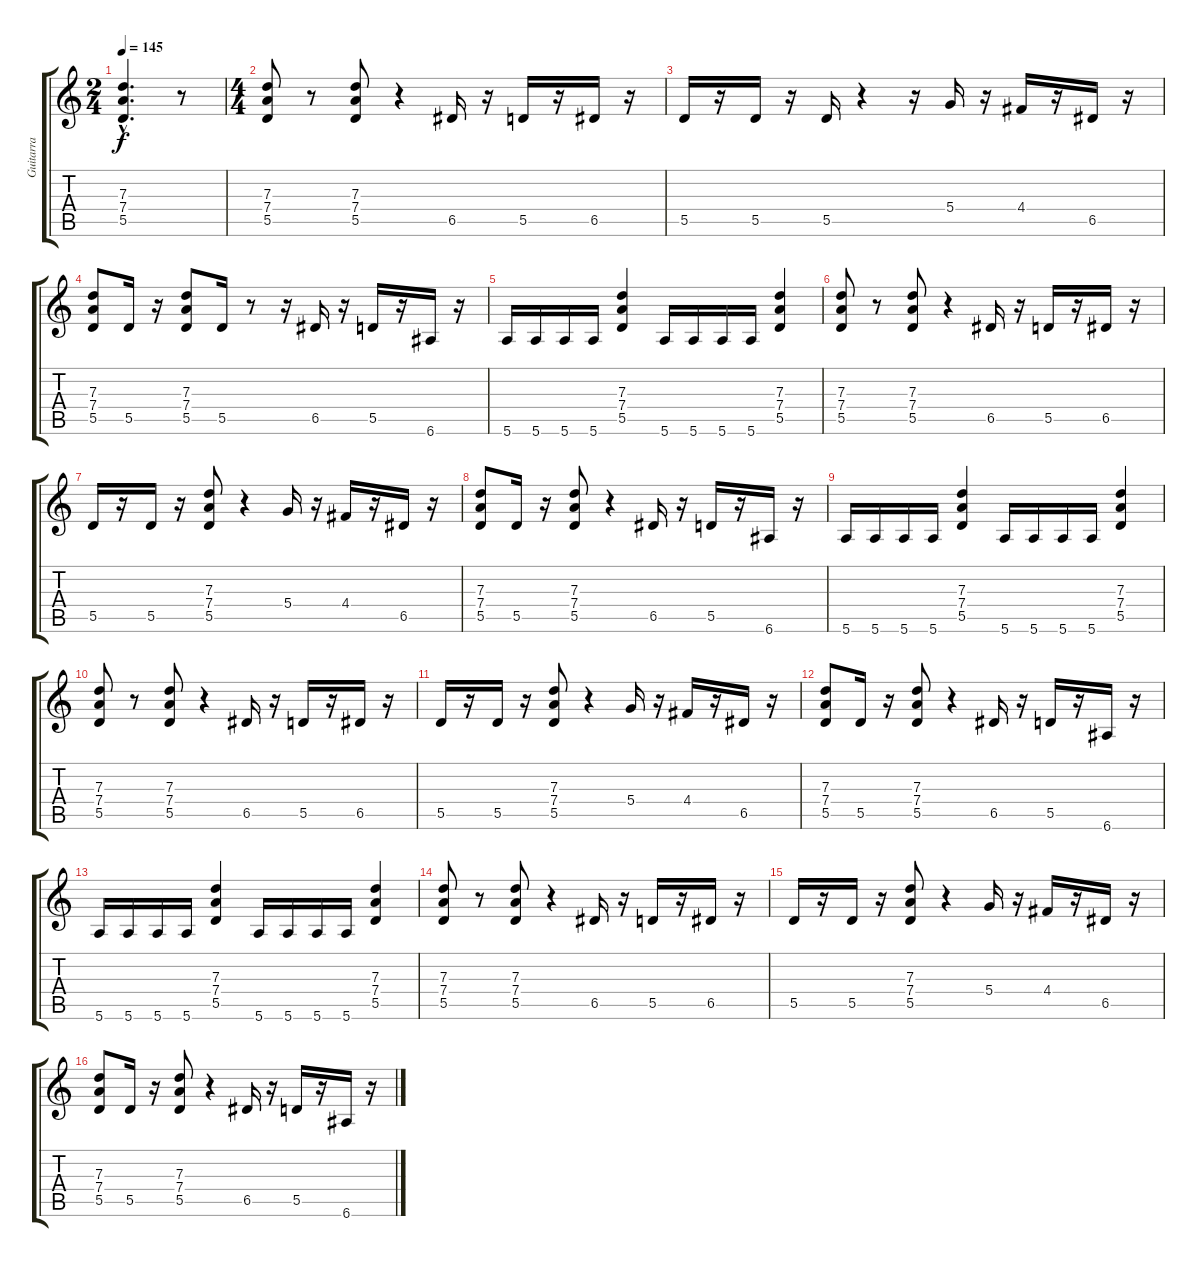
\track ("Guitarra" "Guitarra") {instrument overdrivenguitar}
\staff {score tabs}
\tuning (E4 B3 G3 D3 A2 E2) {hide}
\ts (2 4)
\tempo 145
\clef g2
\ks c
(7.3{hac} 7.4{hac} 5.5{hac}).4{d dy f} r.8 |
\ts (4 4)
(7.3 7.4 5.5).8 r.8 (7.3 7.4 5.5).8 r.4 6.5.16 r.16 5.5.16 r.16 6.5.16 r.16 |
5.5.16 r.16 5.5.16 r.16 5.5.16 r.4 r.16 5.4.16 r.16 4.4.16 r.16 6.5.16 r.16 |
(7.3 7.4 5.5).8 5.5.16 r.16 (7.3 7.4 5.5).8 5.5.16 r.8 r.16 6.5.16 r.16 5.5.16 r.16 6.6.16 r.16 |
5.6.16 5.6.16 5.6.16 5.6.16 (7.3 7.4 5.5).4 5.6.16 5.6.16 5.6.16 5.6.16 (7.3 7.4 5.5).4 |
(7.3 7.4 5.5).8 r.8 (7.3 7.4 5.5).8 r.4 6.5.16 r.16 5.5.16 r.16 6.5.16 r.16 |
5.5.16 r.16 5.5.16 r.16 (7.3 7.4 5.5).8 r.4 5.4.16 r.16 4.4.16 r.16 6.5.16 r.16 |
(7.3 7.4 5.5).8 5.5.16 r.16 (7.3 7.4 5.5).8 r.4 6.5.16 r.16 5.5.16 r.16 6.6.16 r.16 |
5.6.16 5.6.16 5.6.16 5.6.16 (7.3 7.4 5.5).4 5.6.16 5.6.16 5.6.16 5.6.16 (7.3 7.4 5.5).4 |
(7.3 7.4 5.5).8 r.8 (7.3 7.4 5.5).8 r.4 6.5.16 r.16 5.5.16 r.16 6.5.16 r.16 |
5.5.16 r.16 5.5.16 r.16 (7.3 7.4 5.5).8 r.4 5.4.16 r.16 4.4.16 r.16 6.5.16 r.16 |
(7.3 7.4 5.5).8 5.5.16 r.16 (7.3 7.4 5.5).8 r.4 6.5.16 r.16 5.5.16 r.16 6.6.16 r.16 |
5.6.16 5.6.16 5.6.16 5.6.16 (7.3 7.4 5.5).4 5.6.16 5.6.16 5.6.16 5.6.16 (7.3 7.4 5.5).4 |
(7.3 7.4 5.5).8 r.8 (7.3 7.4 5.5).8 r.4 6.5.16 r.16 5.5.16 r.16 6.5.16 r.16 |
5.5.16 r.16 5.5.16 r.16 (7.3 7.4 5.5).8 r.4 5.4.16 r.16 4.4.16 r.16 6.5.16 r.16 |
(7.3 7.4 5.5).8 5.5.16 r.16 (7.3 7.4 5.5).8 r.4 6.5.16 r.16 5.5.16 r.16 6.6.16 r.16
